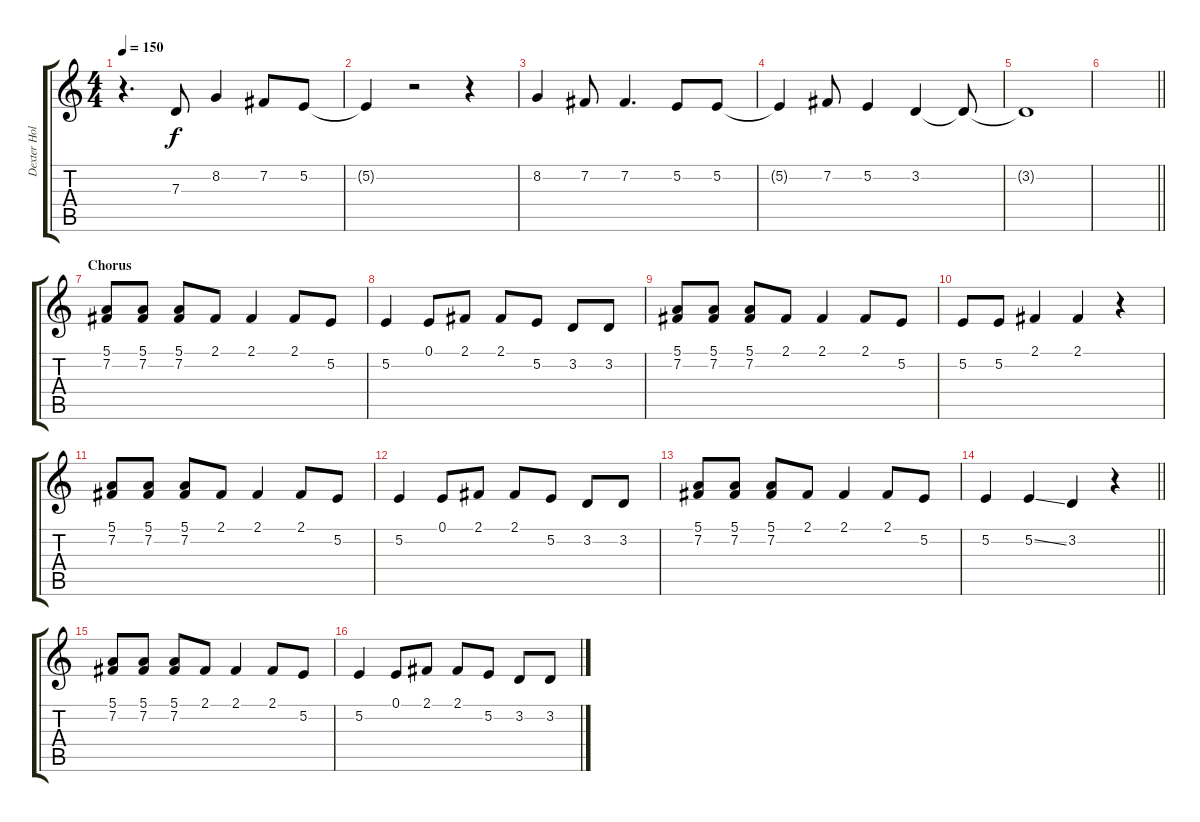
\track ("Dexter Holland - Vocals" "Dexter Hol") {instrument altosax}
\staff {score tabs}
\tuning (E4 B3 G3 D3 A2 E2) {hide}
\ts (4 4)
\tempo 150
\clef g2
\ks c
r.4{d dy f} 7.3.8 8.2.4 7.2.8 5.2.8 |
5.2{t}.4 r.2 r.4 |
8.2.4 7.2.8 7.2.4{d} 5.2.8 5.2.8 |
5.2{t}.4 7.2.8 5.2.4 3.2.4 3.2{t}.8 |
3.2{t}.1 |
\barLineRight lightlight
|
\section ("" "Chorus")
(5.1 7.2).8 (5.1 7.2).8 (5.1 7.2).8 2.1.8 2.1.4 2.1.8 5.2.8 |
5.2.4 0.1.8 2.1.8 2.1.8 5.2.8 3.2.8 3.2.8 |
(5.1 7.2).8 (5.1 7.2).8 (5.1 7.2).8 2.1.8 2.1.4 2.1.8 5.2.8 |
5.2.8 5.2.8 2.1.4 2.1.4 r.4 |
(5.1 7.2).8 (5.1 7.2).8 (5.1 7.2).8 2.1.8 2.1.4 2.1.8 5.2.8 |
5.2.4 0.1.8 2.1.8 2.1.8 5.2.8 3.2.8 3.2.8 |
(5.1 7.2).8 (5.1 7.2).8 (5.1 7.2).8 2.1.8 2.1.4 2.1.8 5.2.8 |
\barLineRight lightlight
5.2.4 5.2{ss}.4 3.2.4 r.4 |
(5.1 7.2).8 (5.1 7.2).8 (5.1 7.2).8 2.1.8 2.1.4 2.1.8 5.2.8 |
5.2.4 0.1.8 2.1.8 2.1.8 5.2.8 3.2.8 3.2.8
